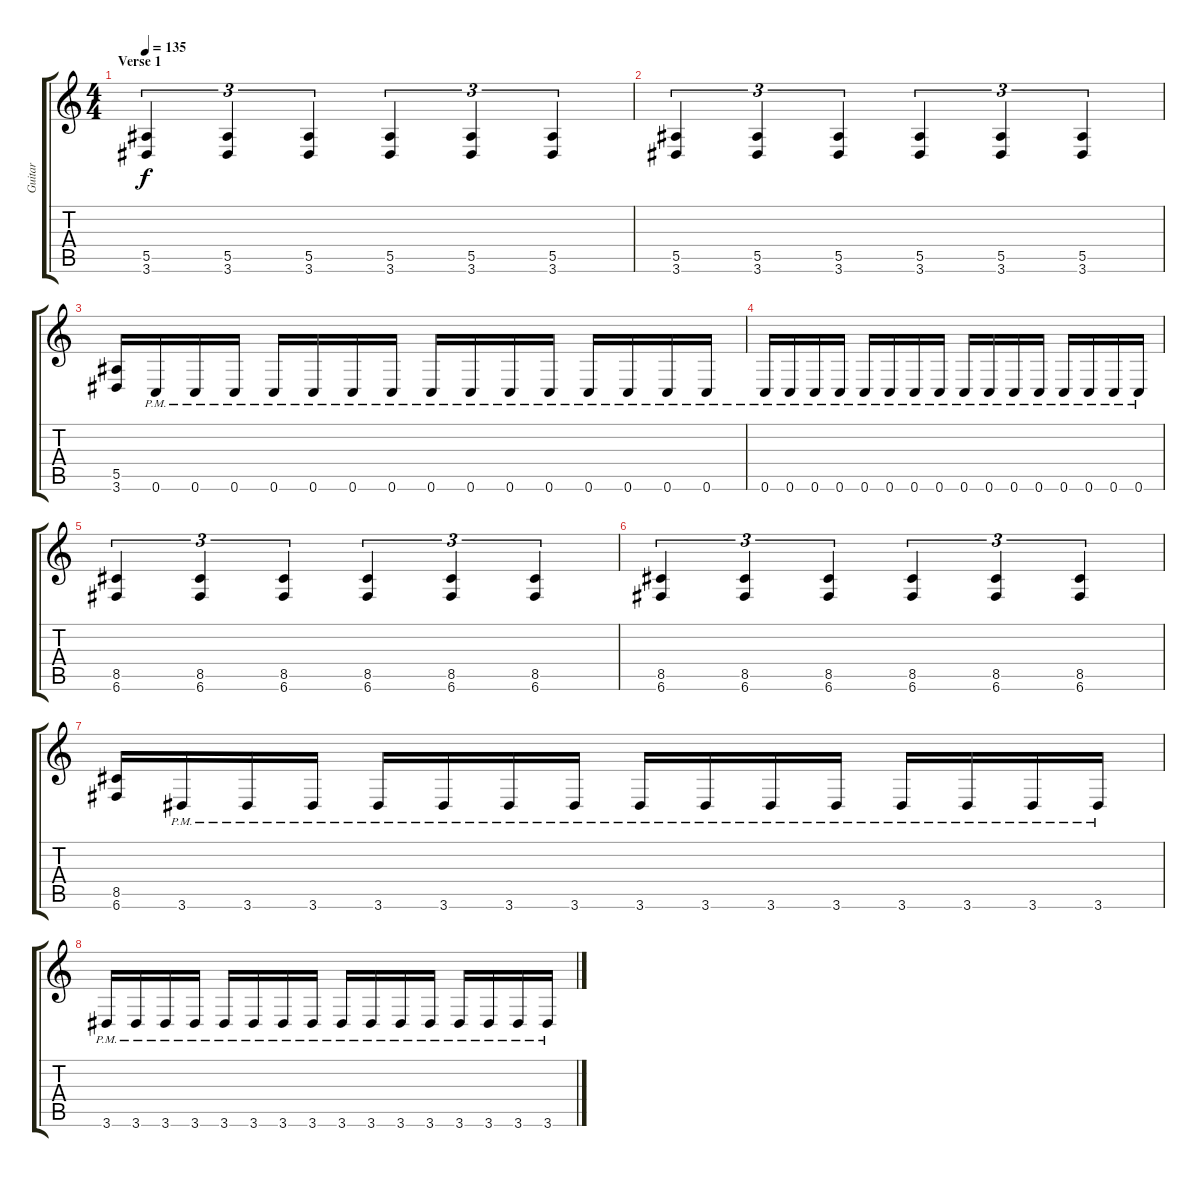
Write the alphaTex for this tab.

\track ("Guitar" "Guitar") {instrument distortionguitar}
\staff {score tabs}
\tuning (C4 G3 Eb3 Bb2 F2 C2) {hide}
\ts (4 4)
\section ("" "Verse 1")
\tempo 135
\clef g2
\ks c
(5.5 3.6).4{tu (3 2) dy f} (5.5 3.6).4{tu (3 2)} (5.5 3.6).4{tu (3 2)} (5.5 3.6).4{tu (3 2)} (5.5 3.6).4{tu (3 2)} (5.5 3.6).4{tu (3 2)} |
(5.5 3.6).4{tu (3 2)} (5.5 3.6).4{tu (3 2)} (5.5 3.6).4{tu (3 2)} (5.5 3.6).4{tu (3 2)} (5.5 3.6).4{tu (3 2)} (5.5 3.6).4{tu (3 2)} |
(5.5 3.6).16 0.6{pm}.16 0.6{pm}.16 0.6{pm}.16 0.6{pm}.16 0.6{pm}.16 0.6{pm}.16 0.6{pm}.16 0.6{pm}.16 0.6{pm}.16 0.6{pm}.16 0.6{pm}.16 0.6{pm}.16 0.6{pm}.16 0.6{pm}.16 0.6{pm}.16 |
0.6{pm}.16 0.6{pm}.16 0.6{pm}.16 0.6{pm}.16 0.6{pm}.16 0.6{pm}.16 0.6{pm}.16 0.6{pm}.16 0.6{pm}.16 0.6{pm}.16 0.6{pm}.16 0.6{pm}.16 0.6{pm}.16 0.6{pm}.16 0.6{pm}.16 0.6{pm}.16 |
(8.5 6.6).4{tu (3 2)} (8.5 6.6).4{tu (3 2)} (8.5 6.6).4{tu (3 2)} (8.5 6.6).4{tu (3 2)} (8.5 6.6).4{tu (3 2)} (8.5 6.6).4{tu (3 2)} |
(8.5 6.6).4{tu (3 2)} (8.5 6.6).4{tu (3 2)} (8.5 6.6).4{tu (3 2)} (8.5 6.6).4{tu (3 2)} (8.5 6.6).4{tu (3 2)} (8.5 6.6).4{tu (3 2)} |
(8.5 6.6).16 3.6{pm}.16 3.6{pm}.16 3.6{pm}.16 3.6{pm}.16 3.6{pm}.16 3.6{pm}.16 3.6{pm}.16 3.6{pm}.16 3.6{pm}.16 3.6{pm}.16 3.6{pm}.16 3.6{pm}.16 3.6{pm}.16 3.6{pm}.16 3.6{pm}.16 |
3.6{pm}.16 3.6{pm}.16 3.6{pm}.16 3.6{pm}.16 3.6{pm}.16 3.6{pm}.16 3.6{pm}.16 3.6{pm}.16 3.6{pm}.16 3.6{pm}.16 3.6{pm}.16 3.6{pm}.16 3.6{pm}.16 3.6{pm}.16 3.6{pm}.16 3.6{pm}.16
